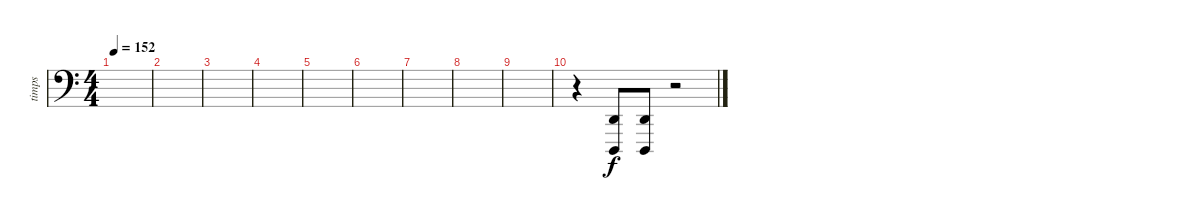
\track ("timps" "timps") {instrument timpani}
\staff {score}
\tuning (G2 D2 A1 E1 B0) {hide}
\ts (4 4)
\tempo 152
\clef f4
\ks c
|
|
|
|
|
|
|
|
|
r.4 (0.2 3.5).8 (0.2 3.5).8 r.2
